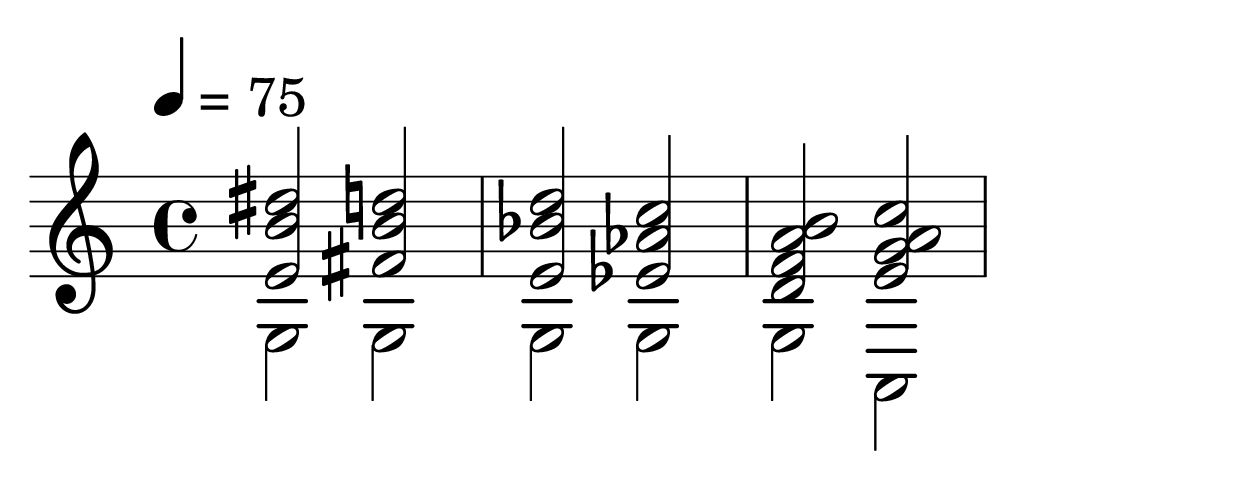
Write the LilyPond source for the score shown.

\version "2.22.2"

\include "page.ly"

% NOTE: See `https://www.youtube.com/watch?v=yQnjn5NVSUI`.

\score {
  % NOTE: See `https://lilypond.org/doc/v2.22/Documentation/notation/midi-instruments`.
  \new Staff \with { midiInstrument = "muted trumpet" } {
    \time   4/4
    \tempo  4 = 75
    \clef treble
    \relative c'

    << << e2    b'    dis     >>  \\ g,,2 >>
    << << fis'  b'    d''     >>  \\ g    >>
    << << e'    bes'  d''     >>  \\ g    >>
    << << ees'  aes'  c''     >>  \\ g    >>
    << << d'    f'    a'  b'  >>  \\ g    >>
    << << e'    g'    a'  c'' >>  \\ c    >>
  }
  \layout { }
  \midi { }
}
